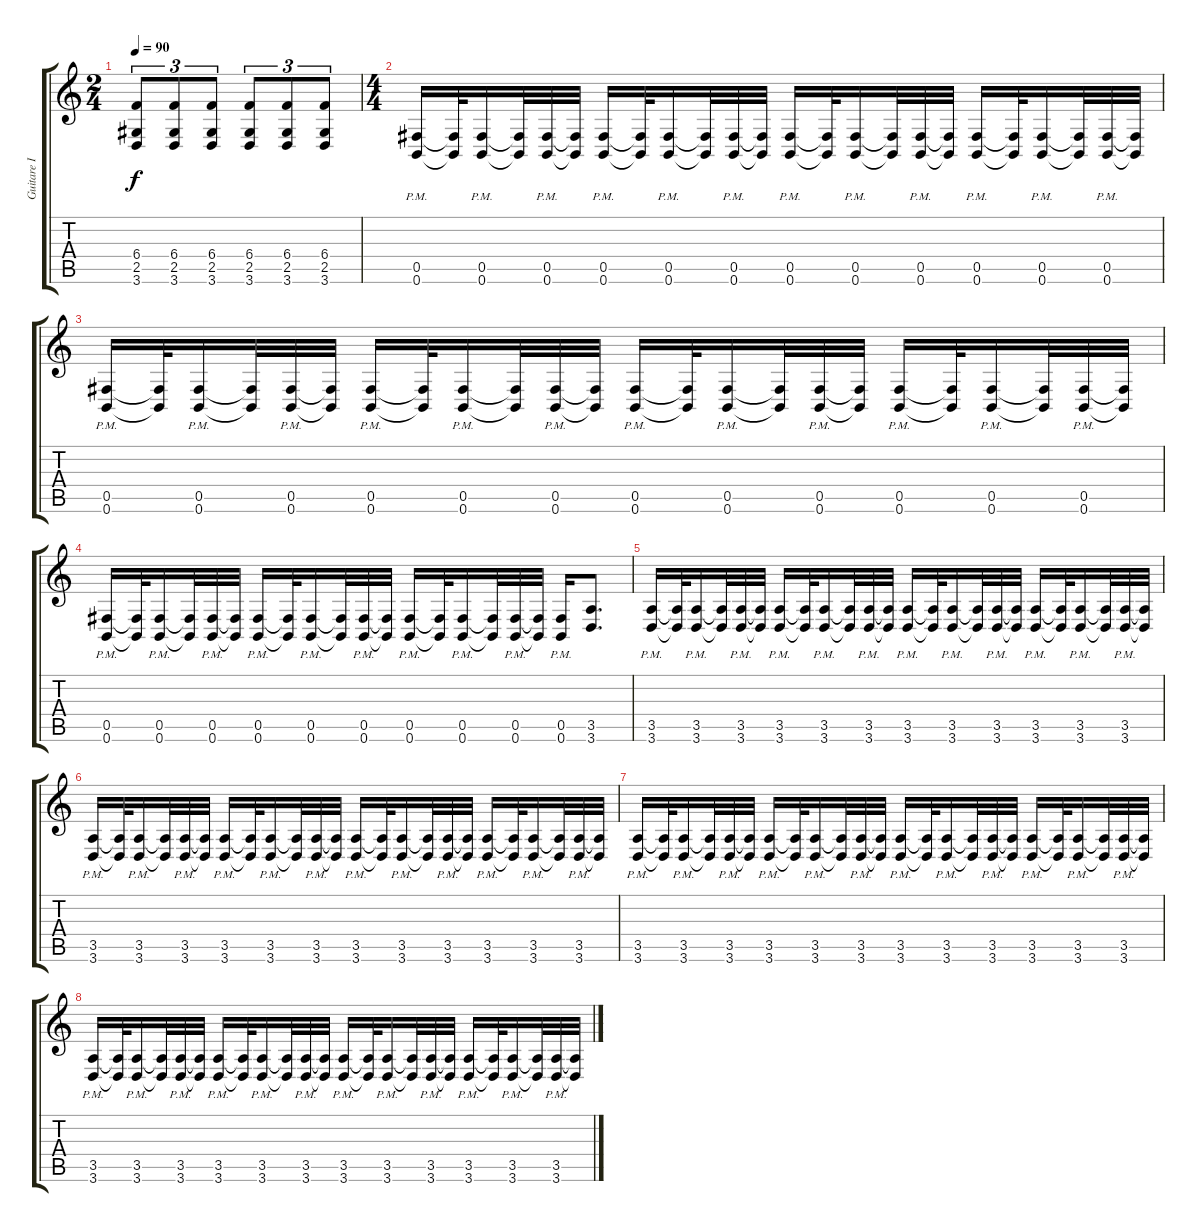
\track ("Guitare I" "Guitare I") {instrument distortionguitar}
\staff {score tabs}
\tuning (Db4 Ab3 E3 B2 Gb2 B1) {hide}
\ts (2 4)
\tempo 90
\clef g2
\ks c
(6.4 2.5 3.6).8{tu (3 2) dy f} (6.4 2.5 3.6).8{tu (3 2)} (6.4 2.5 3.6).8{tu (3 2)} (6.4 2.5 3.6).8{tu (3 2)} (6.4 2.5 3.6).8{tu (3 2)} (6.4 2.5 3.6).8{tu (3 2)} |
\ts (4 4)
(0.5{pm} 0.6{pm}).16 (0.5{t} 0.6{t}).32 (0.5{pm} 0.6{pm}).16 (0.5{t} 0.6{t}).32 (0.5{pm} 0.6{pm}).32 (0.5{t} 0.6{t}).32 (0.5{pm} 0.6{pm}).16 (0.5{t} 0.6{t}).32 (0.5{pm} 0.6{pm}).16 (0.5{t} 0.6{t}).32 (0.5{pm} 0.6{pm}).32 (0.5{t} 0.6{t}).32 (0.5{pm} 0.6{pm}).16 (0.5{t} 0.6{t}).32 (0.5{pm} 0.6{pm}).16 (0.5{t} 0.6{t}).32 (0.5{pm} 0.6{pm}).32 (0.5{t} 0.6{t}).32 (0.5{pm} 0.6{pm}).16 (0.5{t} 0.6{t}).32 (0.5{pm} 0.6{pm}).16 (0.5{t} 0.6{t}).32 (0.5{pm} 0.6{pm}).32 (0.5{t} 0.6{t}).32 |
(0.5{pm} 0.6{pm}).16 (0.5{t} 0.6{t}).32 (0.5{pm} 0.6{pm}).16 (0.5{t} 0.6{t}).32 (0.5{pm} 0.6{pm}).32 (0.5{t} 0.6{t}).32 (0.5{pm} 0.6{pm}).16 (0.5{t} 0.6{t}).32 (0.5{pm} 0.6{pm}).16 (0.5{t} 0.6{t}).32 (0.5{pm} 0.6{pm}).32 (0.5{t} 0.6{t}).32 (0.5{pm} 0.6{pm}).16 (0.5{t} 0.6{t}).32 (0.5{pm} 0.6{pm}).16 (0.5{t} 0.6{t}).32 (0.5{pm} 0.6{pm}).32 (0.5{t} 0.6{t}).32 (0.5{pm} 0.6{pm}).16 (0.5{t} 0.6{t}).32 (0.5{pm} 0.6{pm}).16 (0.5{t} 0.6{t}).32 (0.5{pm} 0.6{pm}).32 (0.5{t} 0.6{t}).32 |
(0.5{pm} 0.6{pm}).16 (0.5{t} 0.6{t}).32 (0.5{pm} 0.6{pm}).16 (0.5{t} 0.6{t}).32 (0.5{pm} 0.6{pm}).32 (0.5{t} 0.6{t}).32 (0.5{pm} 0.6{pm}).16 (0.5{t} 0.6{t}).32 (0.5{pm} 0.6{pm}).16 (0.5{t} 0.6{t}).32 (0.5{pm} 0.6{pm}).32 (0.5{t} 0.6{t}).32 (0.5{pm} 0.6{pm}).16 (0.5{t} 0.6{t}).32 (0.5{pm} 0.6{pm}).16 (0.5{t} 0.6{t}).32 (0.5{pm} 0.6{pm}).32 (0.5{t} 0.6{t}).32 (0.5{pm} 0.6{pm}).16 (3.5 3.6).8{d} |
(3.5{pm} 3.6{pm}).16 (3.5{t} 3.6{t}).32 (3.5{pm} 3.6{pm}).16 (3.5{t} 3.6{t}).32 (3.5{pm} 3.6{pm}).32 (3.5{t} 3.6{t}).32 (3.5{pm} 3.6{pm}).16 (3.5{t} 3.6{t}).32 (3.5{pm} 3.6{pm}).16 (3.5{t} 3.6{t}).32 (3.5{pm} 3.6{pm}).32 (3.5{t} 3.6{t}).32 (3.5{pm} 3.6{pm}).16 (3.5{t} 3.6{t}).32 (3.5{pm} 3.6{pm}).16 (3.5{t} 3.6{t}).32 (3.5{pm} 3.6{pm}).32 (3.5{t} 3.6{t}).32 (3.5{pm} 3.6{pm}).16 (3.5{t} 3.6{t}).32 (3.5{pm} 3.6{pm}).16 (3.5{t} 3.6{t}).32 (3.5{pm} 3.6{pm}).32 (3.5{t} 3.6{t}).32 |
(3.5{pm} 3.6{pm}).16 (3.5{t} 3.6{t}).32 (3.5{pm} 3.6{pm}).16 (3.5{t} 3.6{t}).32 (3.5{pm} 3.6{pm}).32 (3.5{t} 3.6{t}).32 (3.5{pm} 3.6{pm}).16 (3.5{t} 3.6{t}).32 (3.5{pm} 3.6{pm}).16 (3.5{t} 3.6{t}).32 (3.5{pm} 3.6{pm}).32 (3.5{t} 3.6{t}).32 (3.5{pm} 3.6{pm}).16 (3.5{t} 3.6{t}).32 (3.5{pm} 3.6{pm}).16 (3.5{t} 3.6{t}).32 (3.5{pm} 3.6{pm}).32 (3.5{t} 3.6{t}).32 (3.5{pm} 3.6{pm}).16 (3.5{t} 3.6{t}).32 (3.5{pm} 3.6{pm}).16 (3.5{t} 3.6{t}).32 (3.5{pm} 3.6{pm}).32 (3.5{t} 3.6{t}).32 |
(3.5{pm} 3.6{pm}).16 (3.5{t} 3.6{t}).32 (3.5{pm} 3.6{pm}).16 (3.5{t} 3.6{t}).32 (3.5{pm} 3.6{pm}).32 (3.5{t} 3.6{t}).32 (3.5{pm} 3.6{pm}).16 (3.5{t} 3.6{t}).32 (3.5{pm} 3.6{pm}).16 (3.5{t} 3.6{t}).32 (3.5{pm} 3.6{pm}).32 (3.5{t} 3.6{t}).32 (3.5{pm} 3.6{pm}).16 (3.5{t} 3.6{t}).32 (3.5{pm} 3.6{pm}).16 (3.5{t} 3.6{t}).32 (3.5{pm} 3.6{pm}).32 (3.5{t} 3.6{t}).32 (3.5{pm} 3.6{pm}).16 (3.5{t} 3.6{t}).32 (3.5{pm} 3.6{pm}).16 (3.5{t} 3.6{t}).32 (3.5{pm} 3.6{pm}).32 (3.5{t} 3.6{t}).32 |
(3.5{pm} 3.6{pm}).16 (3.5{t} 3.6{t}).32 (3.5{pm} 3.6{pm}).16 (3.5{t} 3.6{t}).32 (3.5{pm} 3.6{pm}).32 (3.5{t} 3.6{t}).32 (3.5{pm} 3.6{pm}).16 (3.5{t} 3.6{t}).32 (3.5{pm} 3.6{pm}).16 (3.5{t} 3.6{t}).32 (3.5{pm} 3.6{pm}).32 (3.5{t} 3.6{t}).32 (3.5{pm} 3.6{pm}).16 (3.5{t} 3.6{t}).32 (3.5{pm} 3.6{pm}).16 (3.5{t} 3.6{t}).32 (3.5{pm} 3.6{pm}).32 (3.5{t} 3.6{t}).32 (3.5{pm} 3.6{pm}).16 (3.5{t} 3.6{t}).32 (3.5{pm} 3.6{pm}).16 (3.5{t} 3.6{t}).32 (3.5{pm} 3.6{pm}).32 (3.5{t} 3.6{t}).32
